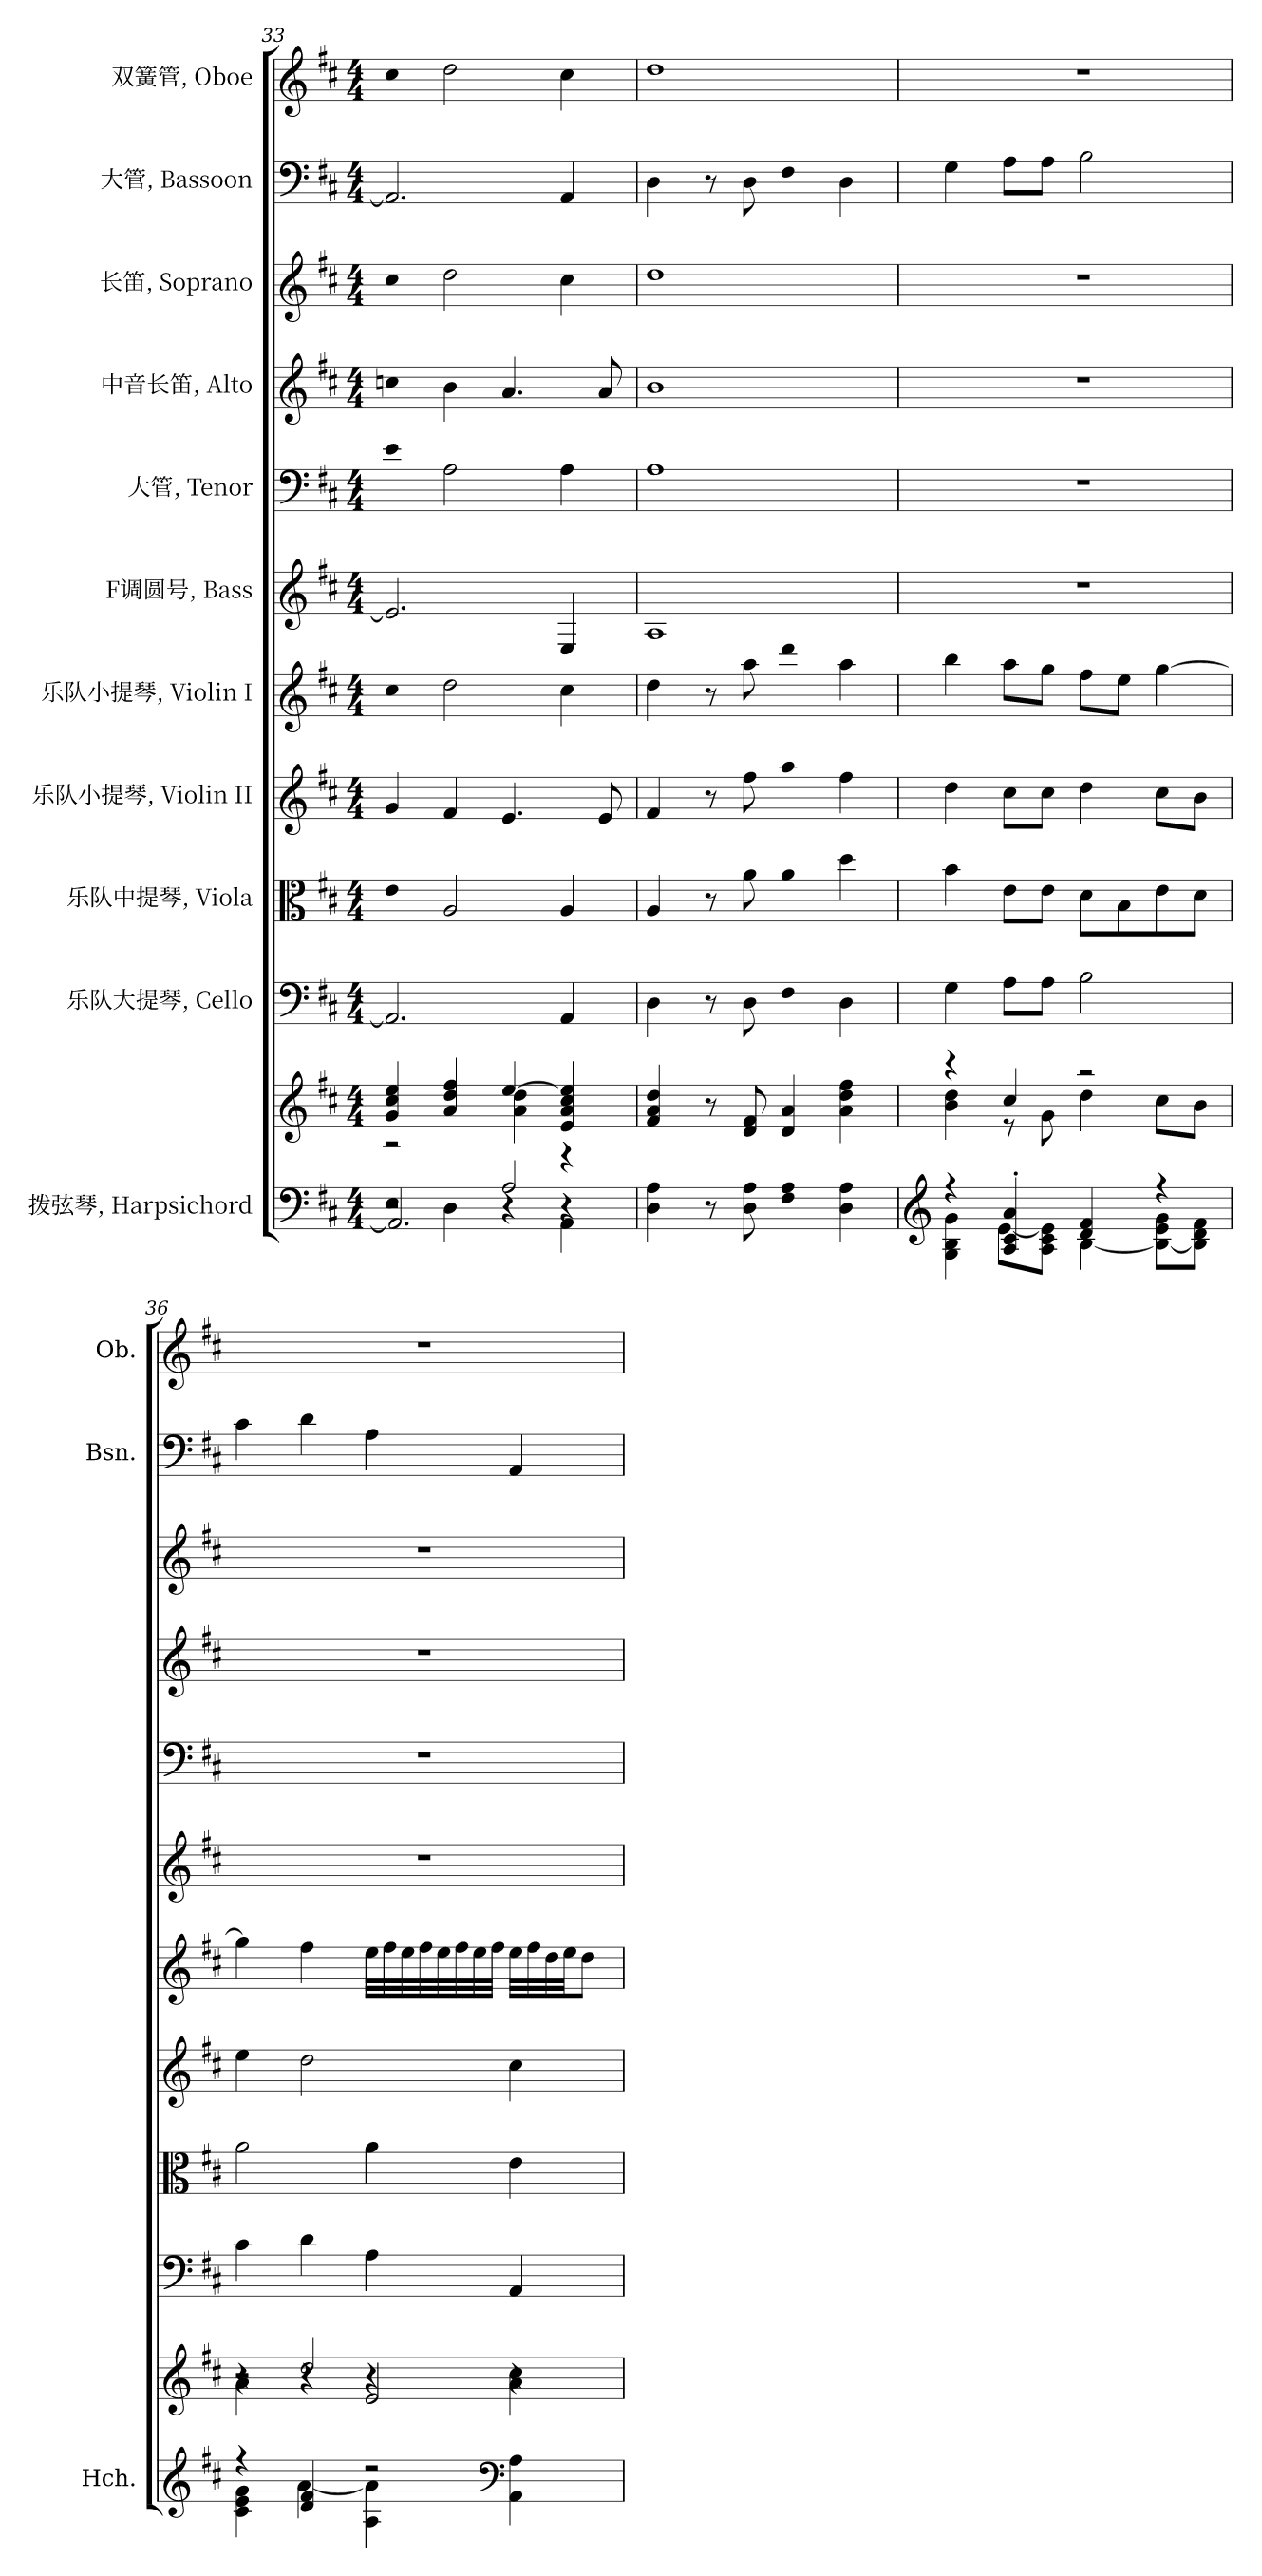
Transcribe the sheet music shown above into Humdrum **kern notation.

**kern	**kern	**kern	**kern	**kern	**kern	**kern	**kern	**kern	**kern	**kern	**kern
*part11	*part11	*part10	*part9	*part8	*part7	*part6	*part5	*part4	*part3	*part2	*part1
*staff12	*staff11	*staff10	*staff9	*staff8	*staff7	*staff6	*staff5	*staff4	*staff3	*staff2	*staff1
*I"拨弦琴, Harpsichord	*	*I"乐队大提琴, Cello	*I"乐队中提琴, Viola	*I"乐队小提琴, Violin II	*I"乐队小提琴, Violin I	*I"F调圆号, Bass	*I"大管, Tenor	*I"中音长笛, Alto	*I"长笛, Soprano	*I"大管, Bassoon	*I"双簧管, Oboe
*I'Hch.	*	*	*	*	*	*	*	*	*	*I'Bsn.	*I'Ob.
!!LO:PB:g=z
*clefF4	*clefG2	*clefF4	*clefC3	*clefG2	*clefG2	*clefG2	*clefF4	*clefG2	*clefG2	*clefF4	*clefG2
*	*	*	*	*	*	*ITrd4c7	*	*ITrd3c5	*	*	*
*k[f#c#]	*k[f#c#]	*k[f#c#]	*k[f#c#]	*k[f#c#]	*k[f#c#]	*k[f#]	*k[f#c#]	*k[f#c#g#]	*k[f#c#]	*k[f#c#]	*k[f#c#]
*M4/4	*M4/4	*M4/4	*M4/4	*M4/4	*M4/4	*M4/4	*M4/4	*M4/4	*M4/4	*M4/4	*M4/4
=33	=33	=33	=33	=33	=33	=33	=33	=33	=33	=33	=33
*^	*^	*	*	*	*	*	*	*	*	*	*
*	*^	*	*	*	*	*	*	*	*	*	*	*	*
2r	4E\	2.AA/]	4g/ 4cc#/ 4ee/	2r	2.AA/]	4e\	4g/	4cc#\	2.A/]	4e\	4gn\	4cc#\	2.AA/]	4cc#\
.	4D\	.	4a/ 4dd/ 4ff#/	.	.	2A/	4f#/	2dd\	.	2A\	4f#\	2dd\	.	2dd\
2A/	4r	.	[4ee/	4a\ 4dd\	.	.	4.e/	.	.	.	4.e/	.	.	.
.	4AA\	4r	4e/ 4a/ 4cc#/ 4ee/]	4r	4AA/	4A/	.	4cc#\	4AA/	4A\	.	4cc#\	4AA/	4cc#\
.	.	.	.	.	.	.	8e/	.	.	.	8e/	.	.	.
*v	*v	*v	*	*	*	*	*	*	*	*	*	*	*	*
*	*v	*v	*	*	*	*	*	*	*	*	*	*
=34	=34	=34	=34	=34	=34	=34	=34	=34	=34	=34	=34
4D\ 4A\	4f#/ 4a/ 4dd/	4D\	4A/	4f#/	4dd\	1D	1A	1f#	1dd	4D\	1dd
8r	8r	8r	8r	8r	8r	.	.	.	.	8r	.
8D\ 8A\	8d/ 8f#/	8D\	8a\	8ff#\	8aa\	.	.	.	.	8D\	.
4F#\ 4A\	4d/ 4a/	4F#\	4a\	4aa\	4ddd\	.	.	.	.	4F#\	.
4D\ 4A\	4a\ 4dd\ 4ff#\	4D\	4dd\	4ff#\	4aa\	.	.	.	.	4D\	.
=35	=35	=35	=35	=35	=35	=35	=35	=35	=35	=35	=35
*clefG2	*	*	*	*	*	*	*	*	*	*	*
*^	*^	*	*	*	*	*	*	*	*	*	*
4r	4G\ 4B\ 4g\	4r	4b\ 4dd\	4G\	4b\	4dd\	4bb\	1r	1r	1r	1r	4G\	1r
4A/' 4c#/' 4a/'	[8e\L	4cc#/	8r	8A\L	8e\L	8cc#\L	8aa\L	.	.	.	.	8A\L	.
.	8A\ 8c#\ 8e\]J	.	8g\	8A\J	8e\J	8cc#\J	8gg\J	.	.	.	.	8A\J	.
4d/ 4f#/	[4B\	2r	4dd\	2B\	8d\L	4dd\	8ff#\L	.	.	.	.	2B\	.
.	.	.	.	.	8B\	.	8ee\J	.	.	.	.	.	.
4r	8B\_ 8e\ 8g\L	.	8cc#\L	.	8e\	8cc#\L	[4gg\	.	.	.	.	.	.
.	8B\] 8d\ 8f#\J	.	8b\J	.	8d\J	8b\J	.	.	.	.	.	.	.
!!LO:PB:g=z
=36	=36	=36	=36	=36	=36	=36	=36	=36	=36	=36	=36	=36	=36
*	*	*	*^	*	*	*	*	*	*	*	*	*	*
4r	4c#\ 4e\ 4g\	4r	4a\	2r	4c#\	2a\	4ee\	4gg\]	1r	1r	1r	1r	4c#\	1r
4d/ 4f#/	[4a\	2dd/	4r	.	4d\	.	2dd\	4ff#\	.	.	.	.	4d\	.
2r	4A\ 4a\]	.	4r	2e/	4A\	4a\	.	32ee\LLL	.	.	.	.	4A\	.
.	.	.	.	.	.	.	.	32ff#\	.	.	.	.	.	.
.	.	.	.	.	.	.	.	32ee\	.	.	.	.	.	.
.	.	.	.	.	.	.	.	32ff#\	.	.	.	.	.	.
.	.	.	.	.	.	.	.	32ee\	.	.	.	.	.	.
.	.	.	.	.	.	.	.	32ff#\	.	.	.	.	.	.
.	.	.	.	.	.	.	.	32ee\	.	.	.	.	.	.
.	.	.	.	.	.	.	.	32ff#\JJJ	.	.	.	.	.	.
*clefF4	*	*	*	*	*	*	*	*	*	*	*	*	*	*
.	4AA\ 4A\	4r	4a\ 4cc#\	.	4AA/	4e\	4cc#\	32ee\LLL	.	.	.	.	4AA/	.
.	.	.	.	.	.	.	.	32ff#\	.	.	.	.	.	.
.	.	.	.	.	.	.	.	32dd\	.	.	.	.	.	.
.	.	.	.	.	.	.	.	32ee\JJ	.	.	.	.	.	.
.	.	.	.	.	.	.	.	8dd\J	.	.	.	.	.	.
*v	*v	*	*	*	*	*	*	*	*	*	*	*	*	*
*	*v	*v	*v	*	*	*	*	*	*	*	*	*	*
=	=	=	=	=	=	=	=	=	=	=	=
*-	*-	*-	*-	*-	*-	*-	*-	*-	*-	*-	*-
